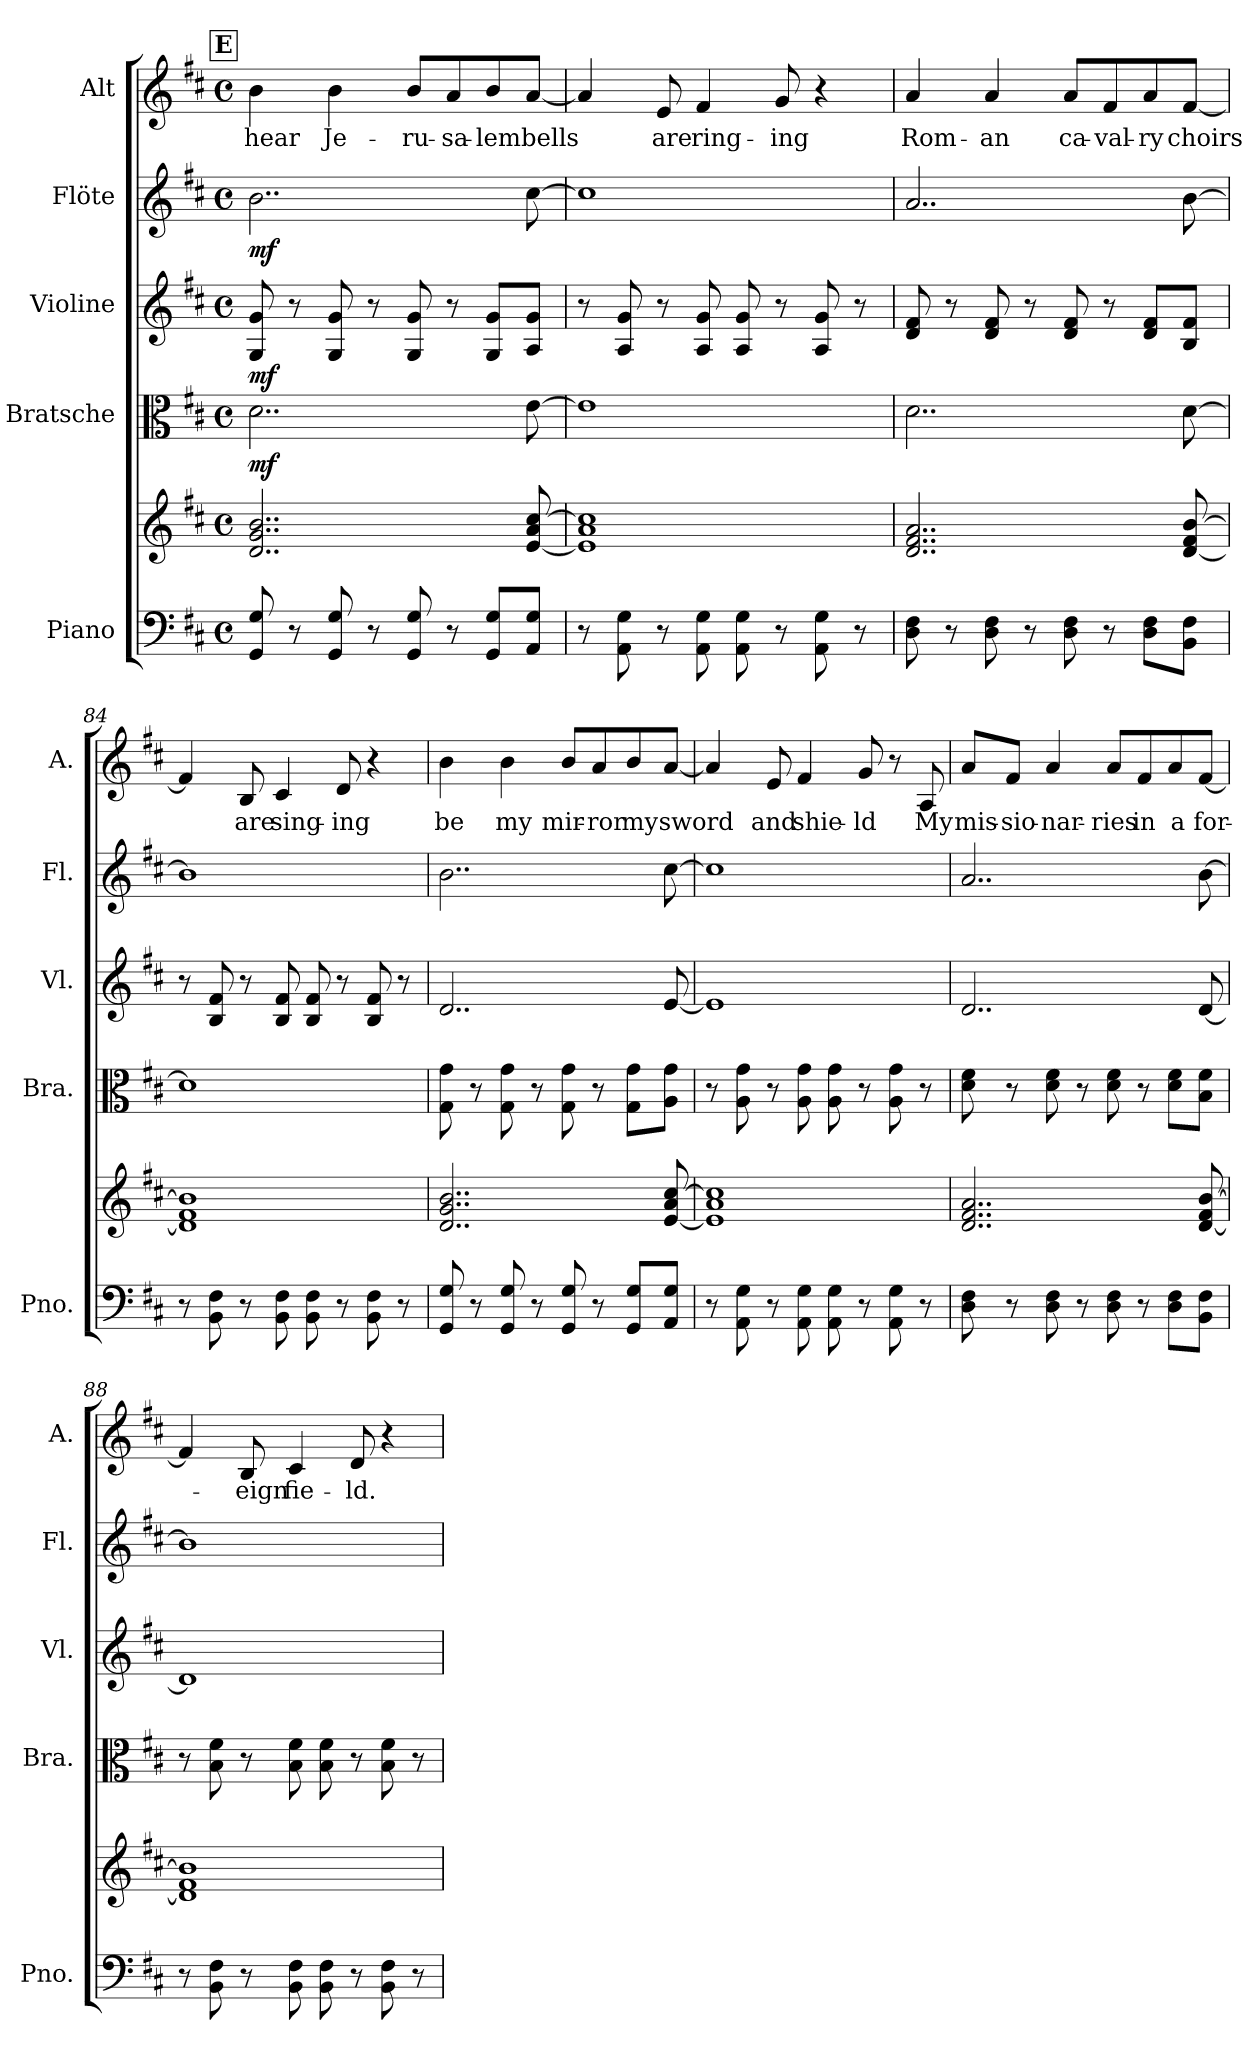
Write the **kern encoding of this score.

**kern	**kern	**dynam	**kern	**dynam	**kern	**dynam	**kern	**dynam	**kern	**text
*part5	*part5	*part5	*part4	*part4	*part3	*part3	*part2	*part2	*part1	*part1
*staff6	*staff5	*staff5/6	*staff4	*staff4	*staff3	*staff3	*staff2	*staff2	*staff1	*staff1
*I"Piano	*	*	*I"Bratsche	*	*I"Violine	*	*I"Flöte	*	*I"Alt	*
*I'Pno.	*	*	*I'Bra.	*	*I'Vl.	*	*I'Fl.	*	*I'A.	*
*clefF4	*clefG2	*	*clefC3	*	*clefG2	*	*clefG2	*	*clefG2	*
*k[f#c#]	*k[f#c#]	*	*k[f#c#]	*	*k[f#c#]	*	*k[f#c#]	*	*k[f#c#]	*
*M4/4	*M4/4	*	*M4/4	*	*M4/4	*	*M4/4	*	*M4/4	*
*met(c)	*met(c)	*	*met(c)	*	*met(c)	*	*met(c)	*	*met(c)	*
!!LO:REH:place=s1:a:B:fs=14:t=E
=81	=81	=81	=81	=81	=81	=81	=81	=81	=81	=81
!	!	!LO:DY:b	!	!	!	!	!	!	!	!LO:LY:b
!	!	!LO:DY:n=1:b	!	!	!	!	!	!	!	!
!	!	!LO:DY:n=2:b	!	!LO:DY:b	!	!LO:DY:b	!	!LO:DY:b	!	!
8GG/ 8G/	2..d/ 2..g/ 2..b/	mf mf mf	2..d\	mf	8G/ 8g/	mf	2..b\	mf	4b\	hear
8r	.	.	.	.	8r	.	.	.	.	.
!	!	!	!	!	!	!	!	!	!	!LO:LY:b
8GG/ 8G/	.	.	.	.	8G/ 8g/	.	.	.	4b\	Je-
8r	.	.	.	.	8r	.	.	.	.	.
!	!	!	!	!	!	!	!	!	!	!LO:LY:b
8GG/ 8G/	.	.	.	.	8G/ 8g/	.	.	.	8b/L	-ru-
!	!	!	!	!	!	!	!	!	!	!LO:LY:b
8r	.	.	.	.	8r	.	.	.	8a/	-sa-
!	!	!	!	!	!	!	!	!	!	!LO:LY:b
8GG/ 8G/L	.	.	.	.	8G/ 8g/L	.	.	.	8b/	-lem
!	!	!	!	!	!	!	!	!	!	!LO:LY:b
8AA/ 8G/J	[8e/ 8a/ [8cc#/	.	[8e\	.	8A/ 8g/J	.	[8cc#\	.	[8a/J	bells
=82	=82	=82	=82	=82	=82	=82	=82	=82	=82	=82
8r	1e] 1a 1cc#]	.	1e]	.	8r	.	1cc#]	.	4a/]	.
8AA\ 8G\	.	.	.	.	8A/ 8g/	.	.	.	.	.
!	!	!	!	!	!	!	!	!	!	!LO:LY:b
8r	.	.	.	.	8r	.	.	.	8e/	are
!	!	!	!	!	!	!	!	!	!	!LO:LY:b
8AA\ 8G\	.	.	.	.	8A/ 8g/	.	.	.	4f#/	ring-
8AA\ 8G\	.	.	.	.	8A/ 8g/	.	.	.	.	.
!	!	!	!	!	!	!	!	!	!	!LO:LY:b
8r	.	.	.	.	8r	.	.	.	8g/	-ing
8AA\ 8G\	.	.	.	.	8A/ 8g/	.	.	.	4r	.
8r	.	.	.	.	8r	.	.	.	.	.
!!LO:PB:g=z
=83	=83	=83	=83	=83	=83	=83	=83	=83	=83	=83
!	!	!	!	!	!	!	!	!	!	!LO:LY:b
8D\ 8F#\	2..d/ 2..f#/ 2..a/	.	2..d\	.	8d/ 8f#/	.	2..a/	.	4a/	Rom-
8r	.	.	.	.	8r	.	.	.	.	.
!	!	!	!	!	!	!	!	!	!	!LO:LY:b
8D\ 8F#\	.	.	.	.	8d/ 8f#/	.	.	.	4a/	-an
8r	.	.	.	.	8r	.	.	.	.	.
!	!	!	!	!	!	!	!	!	!	!LO:LY:b
8D\ 8F#\	.	.	.	.	8d/ 8f#/	.	.	.	8a/L	ca-
!	!	!	!	!	!	!	!	!	!	!LO:LY:b
8r	.	.	.	.	8r	.	.	.	8f#/	-val-
!	!	!	!	!	!	!	!	!	!	!LO:LY:b
8D\ 8F#\L	.	.	.	.	8d/ 8f#/L	.	.	.	8a/	-ry
!	!	!	!	!	!	!	!	!	!	!LO:LY:b
8BB\ 8F#\J	[8d/ 8f#/ [8b/	.	[8d\	.	8B/ 8f#/J	.	[8b\	.	[8f#/J	choirs
=84	=84	=84	=84	=84	=84	=84	=84	=84	=84	=84
8r	1d] 1f# 1b]	.	1d]	.	8r	.	1b]	.	4f#/]	.
8BB\ 8F#\	.	.	.	.	8B/ 8f#/	.	.	.	.	.
!	!	!	!	!	!	!	!	!	!	!LO:LY:b
8r	.	.	.	.	8r	.	.	.	8B/	are
!	!	!	!	!	!	!	!	!	!	!LO:LY:b
8BB\ 8F#\	.	.	.	.	8B/ 8f#/	.	.	.	4c#/	sing-
8BB\ 8F#\	.	.	.	.	8B/ 8f#/	.	.	.	.	.
!	!	!	!	!	!	!	!	!	!	!LO:LY:b
8r	.	.	.	.	8r	.	.	.	8d/	-ing
8BB\ 8F#\	.	.	.	.	8B/ 8f#/	.	.	.	4r	.
8r	.	.	.	.	8r	.	.	.	.	.
=85	=85	=85	=85	=85	=85	=85	=85	=85	=85	=85
!	!	!	!	!	!	!	!	!	!	!LO:LY:b
8GG/ 8G/	2..d/ 2..g/ 2..b/	.	8G\ 8g\	.	2..d/	.	2..b\	.	4b\	be
8r	.	.	8r	.	.	.	.	.	.	.
!	!	!	!	!	!	!	!	!	!	!LO:LY:b
8GG/ 8G/	.	.	8G\ 8g\	.	.	.	.	.	4b\	my
8r	.	.	8r	.	.	.	.	.	.	.
!	!	!	!	!	!	!	!	!	!	!LO:LY:b
8GG/ 8G/	.	.	8G\ 8g\	.	.	.	.	.	8b/L	mir-
!	!	!	!	!	!	!	!	!	!	!LO:LY:b
8r	.	.	8r	.	.	.	.	.	8a/	-ror
!	!	!	!	!	!	!	!	!	!	!LO:LY:b
8GG/ 8G/L	.	.	8G\ 8g\L	.	.	.	.	.	8b/	my
!	!	!	!	!	!	!	!	!	!	!LO:LY:b
8AA/ 8G/J	[8e/ 8a/ [8cc#/	.	8A\ 8g\J	.	[8e/	.	[8cc#\	.	[8a/J	sword
=86	=86	=86	=86	=86	=86	=86	=86	=86	=86	=86
8r	1e] 1a 1cc#]	.	8r	.	1e]	.	1cc#]	.	4a/]	.
8AA\ 8G\	.	.	8A\ 8g\	.	.	.	.	.	.	.
!	!	!	!	!	!	!	!	!	!	!LO:LY:b
8r	.	.	8r	.	.	.	.	.	8e/	and
!	!	!	!	!	!	!	!	!	!	!LO:LY:b
8AA\ 8G\	.	.	8A\ 8g\	.	.	.	.	.	4f#/	shie-
8AA\ 8G\	.	.	8A\ 8g\	.	.	.	.	.	.	.
!	!	!	!	!	!	!	!	!	!	!LO:LY:b
8r	.	.	8r	.	.	.	.	.	8g/	-ld
8AA\ 8G\	.	.	8A\ 8g\	.	.	.	.	.	8r	.
!	!	!	!	!	!	!	!	!	!	!LO:LY:b
8r	.	.	8r	.	.	.	.	.	8A/	My
!!LO:LB:g=z
=87	=87	=87	=87	=87	=87	=87	=87	=87	=87	=87
!	!	!	!	!	!	!	!	!	!	!LO:LY:b
8D\ 8F#\	2..d/ 2..f#/ 2..a/	.	8d\ 8f#\	.	2..d/	.	2..a/	.	8a/L	mis-
!	!	!	!	!	!	!	!	!	!	!LO:LY:b
8r	.	.	8r	.	.	.	.	.	8f#/J	-sio-
!	!	!	!	!	!	!	!	!	!	!LO:LY:b
8D\ 8F#\	.	.	8d\ 8f#\	.	.	.	.	.	4a/	-nar-
8r	.	.	8r	.	.	.	.	.	.	.
!	!	!	!	!	!	!	!	!	!	!LO:LY:b
8D\ 8F#\	.	.	8d\ 8f#\	.	.	.	.	.	8a/L	-ries
!	!	!	!	!	!	!	!	!	!	!LO:LY:b
8r	.	.	8r	.	.	.	.	.	8f#/	in
!	!	!	!	!	!	!	!	!	!	!LO:LY:b
8D\ 8F#\L	.	.	8d\ 8f#\L	.	.	.	.	.	8a/	a
!	!	!	!	!	!	!	!	!	!	!LO:LY:b
8BB\ 8F#\J	[8d/ 8f#/ [8b/	.	8B\ 8f#\J	.	[8d/	.	[8b\	.	[8f#/J	for-
=88	=88	=88	=88	=88	=88	=88	=88	=88	=88	=88
8r	1d] 1f# 1b]	.	8r	.	1d]	.	1b]	.	4f#/]	.
8BB\ 8F#\	.	.	8B\ 8f#\	.	.	.	.	.	.	.
!	!	!	!	!	!	!	!	!	!	!LO:LY:b
8r	.	.	8r	.	.	.	.	.	8B/	-eign
!	!	!	!	!	!	!	!	!	!	!LO:LY:b
8BB\ 8F#\	.	.	8B\ 8f#\	.	.	.	.	.	4c#/	fie-
8BB\ 8F#\	.	.	8B\ 8f#\	.	.	.	.	.	.	.
!	!	!	!	!	!	!	!	!	!	!LO:LY:b
8r	.	.	8r	.	.	.	.	.	8d/	-ld.
8BB\ 8F#\	.	.	8B\ 8f#\	.	.	.	.	.	4r	.
8r	.	.	8r	.	.	.	.	.	.	.
=	=	=	=	=	=	=	=	=	=	=
*-	*-	*-	*-	*-	*-	*-	*-	*-	*-	*-
